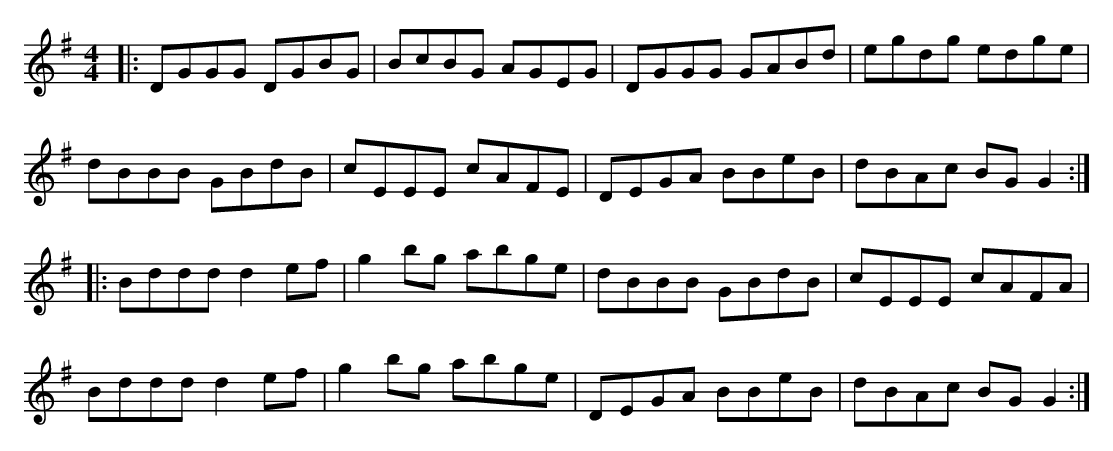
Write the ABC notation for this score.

X:1
M:4/4
K:G
|:DGGG DGBG|BcBG AGEG|DGGG GABd|egdg edge|
dBBB GBdB|cEEE cAFE|DEGA BBeB|dBAc BGG2:|
|:Bddd d2ef|g2bg abge|dBBB GBdB|cEEE cAFA|
Bddd d2ef|g2bg abge|DEGA BBeB|dBAc BGG2:|
